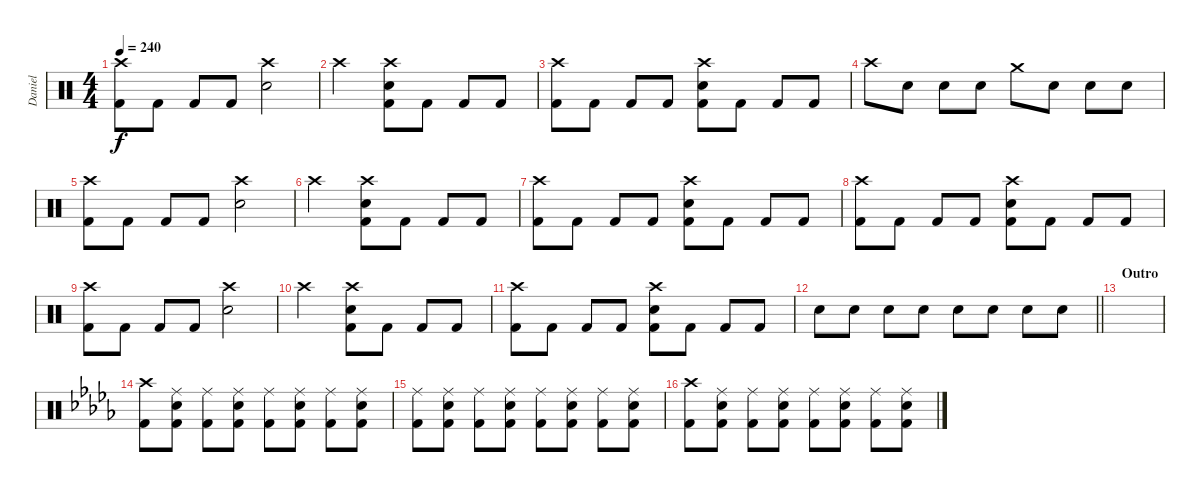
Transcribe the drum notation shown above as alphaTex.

\track ("Daniel" "Daniel") {instrument percussion}
\staff {score}
\articulation defaults
\ts (4 4)
\tempo 240
\clef neutral
\ks c
("Crash high (hit)" "Kick (hit) 2").8{dy f} "Kick (hit) 2".8 "Kick (hit) 2".8 "Kick (hit) 2".8 ("Crash high (hit)" "Snare (hit) 2").2 |
"Crash high (hit)".2 ("Crash high (hit)" "Snare (hit) 2" "Kick (hit) 2").8 "Kick (hit) 2".8 "Kick (hit) 2".8 "Kick (hit) 2".8 |
("Crash high (hit)" "Kick (hit) 2").8 "Kick (hit) 2".8 "Kick (hit) 2".8 "Kick (hit) 2".8 ("Crash high (hit)" "Snare (hit) 2" "Kick (hit) 2").8 "Kick (hit) 2".8 "Kick (hit) 2".8 "Kick (hit) 2".8 |
"Crash high (hit)".8 "Snare (hit) 2".8 "Snare (hit) 2".8 "Snare (hit) 2".8 "Crash medium (hit)".8 "Snare (hit) 2".8 "Snare (hit) 2".8 "Snare (hit) 2".8 |
("Crash high (hit)" "Kick (hit) 2").8 "Kick (hit) 2".8 "Kick (hit) 2".8 "Kick (hit) 2".8 ("Crash high (hit)" "Snare (hit) 2").2 |
"Crash high (hit)".2 ("Crash high (hit)" "Snare (hit) 2" "Kick (hit) 2").8 "Kick (hit) 2".8 "Kick (hit) 2".8 "Kick (hit) 2".8 |
("Crash high (hit)" "Kick (hit) 2").8 "Kick (hit) 2".8 "Kick (hit) 2".8 "Kick (hit) 2".8 ("Crash high (hit)" "Snare (hit) 2" "Kick (hit) 2").8 "Kick (hit) 2".8 "Kick (hit) 2".8 "Kick (hit) 2".8 |
("Crash high (hit)" "Kick (hit) 2").8 "Kick (hit) 2".8 "Kick (hit) 2".8 "Kick (hit) 2".8 ("Crash high (hit)" "Snare (hit) 2" "Kick (hit) 2").8 "Kick (hit) 2".8 "Kick (hit) 2".8 "Kick (hit) 2".8 |
("Crash high (hit)" "Kick (hit) 2").8 "Kick (hit) 2".8 "Kick (hit) 2".8 "Kick (hit) 2".8 ("Crash high (hit)" "Snare (hit) 2").2 |
"Crash high (hit)".2 ("Crash high (hit)" "Snare (hit) 2" "Kick (hit) 2").8 "Kick (hit) 2".8 "Kick (hit) 2".8 "Kick (hit) 2".8 |
("Crash high (hit)" "Kick (hit) 2").8 "Kick (hit) 2".8 "Kick (hit) 2".8 "Kick (hit) 2".8 ("Crash high (hit)" "Snare (hit) 2" "Kick (hit) 2").8 "Kick (hit) 2".8 "Kick (hit) 2".8 "Kick (hit) 2".8 |
\barLineRight lightlight "Snare (hit) 2".8 "Snare (hit) 2".8 "Snare (hit) 2".8 "Snare (hit) 2".8 "Snare (hit) 2".8 "Snare (hit) 2".8 "Snare (hit) 2".8 "Snare (hit) 2".8
|
\section ("" "Outro")
|
\ks bbminor
("Crash high (hit)" "Kick (hit) 2").8 ("Ride (middle)" "Snare (hit) 2" "Kick (hit) 2").8 ("Ride (middle)" "Kick (hit) 2").8 ("Ride (middle)" "Snare (hit) 2" "Kick (hit) 2").8 ("Ride (middle)" "Kick (hit) 2").8 ("Ride (middle)" "Snare (hit) 2" "Kick (hit) 2").8 ("Ride (middle)" "Kick (hit) 2").8 ("Ride (middle)" "Snare (hit) 2" "Kick (hit) 2").8 |
("Ride (middle)" "Kick (hit) 2").8 ("Ride (middle)" "Snare (hit) 2" "Kick (hit) 2").8 ("Ride (middle)" "Kick (hit) 2").8 ("Ride (middle)" "Snare (hit) 2" "Kick (hit) 2").8 ("Ride (middle)" "Kick (hit) 2").8 ("Ride (middle)" "Snare (hit) 2" "Kick (hit) 2").8 ("Ride (middle)" "Kick (hit) 2").8 ("Ride (middle)" "Snare (hit) 2" "Kick (hit) 2").8 |
("Crash high (hit)" "Kick (hit) 2").8 ("Ride (middle)" "Snare (hit) 2" "Kick (hit) 2").8 ("Ride (middle)" "Kick (hit) 2").8 ("Ride (middle)" "Snare (hit) 2" "Kick (hit) 2").8 ("Ride (middle)" "Kick (hit) 2").8 ("Ride (middle)" "Snare (hit) 2" "Kick (hit) 2").8 ("Ride (middle)" "Kick (hit) 2").8 ("Ride (middle)" "Snare (hit) 2" "Kick (hit) 2").8
